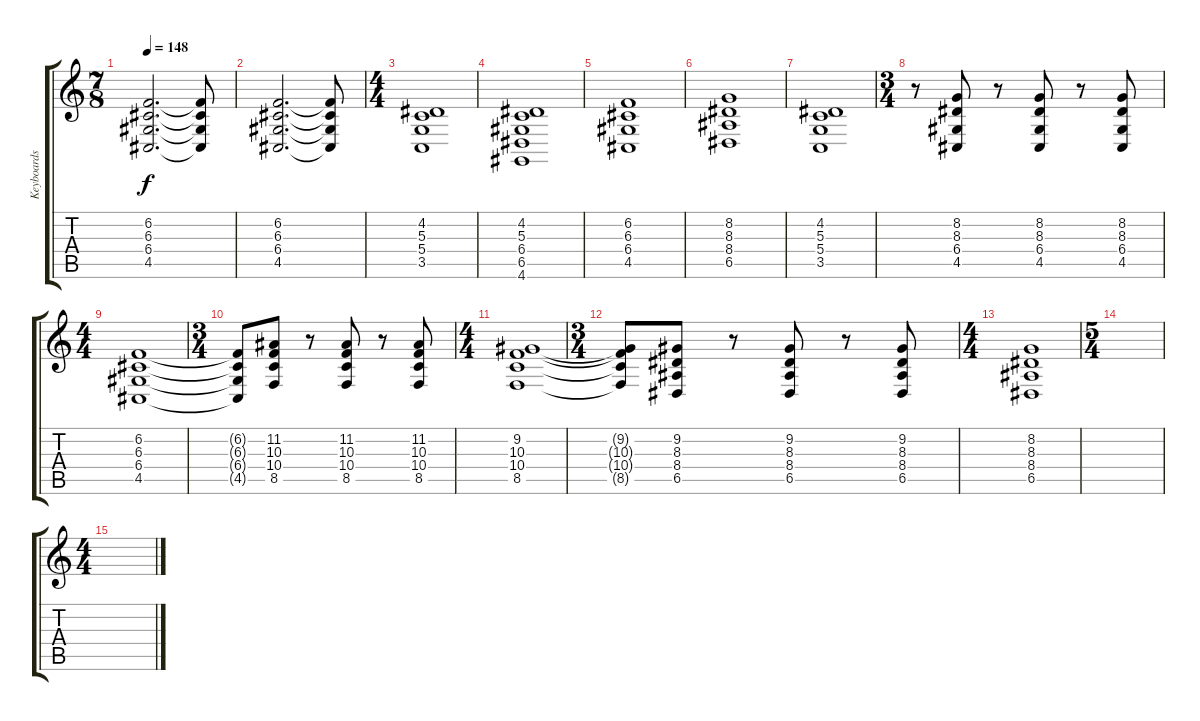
\track ("Keyboards Rhythm" "Keyboards ") {instrument stringensemble1}
\staff {score tabs}
\tuning (E4 B3 G3 D3 A2 E2) {hide}
\ts (7 8)
\tempo 148
\clef g2
\ks c
(6.2 6.3 6.4 4.5).2{d dy f} (6.2{t} 6.3{t} 6.4{t} 4.5{t}).8 |
(6.2 6.3 6.4 4.5).2{d} (6.2{t} 6.3{t} 6.4{t} 4.5{t}).8 |
\ts (4 4)
(4.2 5.3 5.4 3.5).1 |
(4.2 5.3 6.4 6.5 4.6).1 |
(6.2 6.3 6.4 4.5).1 |
(8.2 8.3 8.4 6.5).1 |
(4.2 5.3 5.4 3.5).1 |
\ts (3 4)
r.8{volume 9 instrument tangoaccordion} (8.2 8.3 6.4 4.5).8 r.8 (8.2 8.3 6.4 4.5).8 r.8 (8.2 8.3 6.4 4.5).8 |
\ts (4 4)
(6.2 6.3 6.4 4.5).1 |
\ts (3 4)
(6.2{t} 6.3{t} 6.4{t} 4.5{t}).8 (11.2 10.3 10.4 8.5).8 r.8 (11.2 10.3 10.4 8.5).8 r.8 (11.2 10.3 10.4 8.5).8 |
\ts (4 4)
(9.2 10.3 10.4 8.5).1 |
\ts (3 4)
(9.2{t} 10.3{t} 10.4{t} 8.5{t}).8 (9.2 8.3 8.4 6.5).8 r.8 (9.2 8.3 8.4 6.5).8 r.8 (9.2 8.3 8.4 6.5).8 |
\ts (4 4)
(8.2 8.3 8.4 6.5).1 |
\ts (5 4)
|
\ts (4 4)
